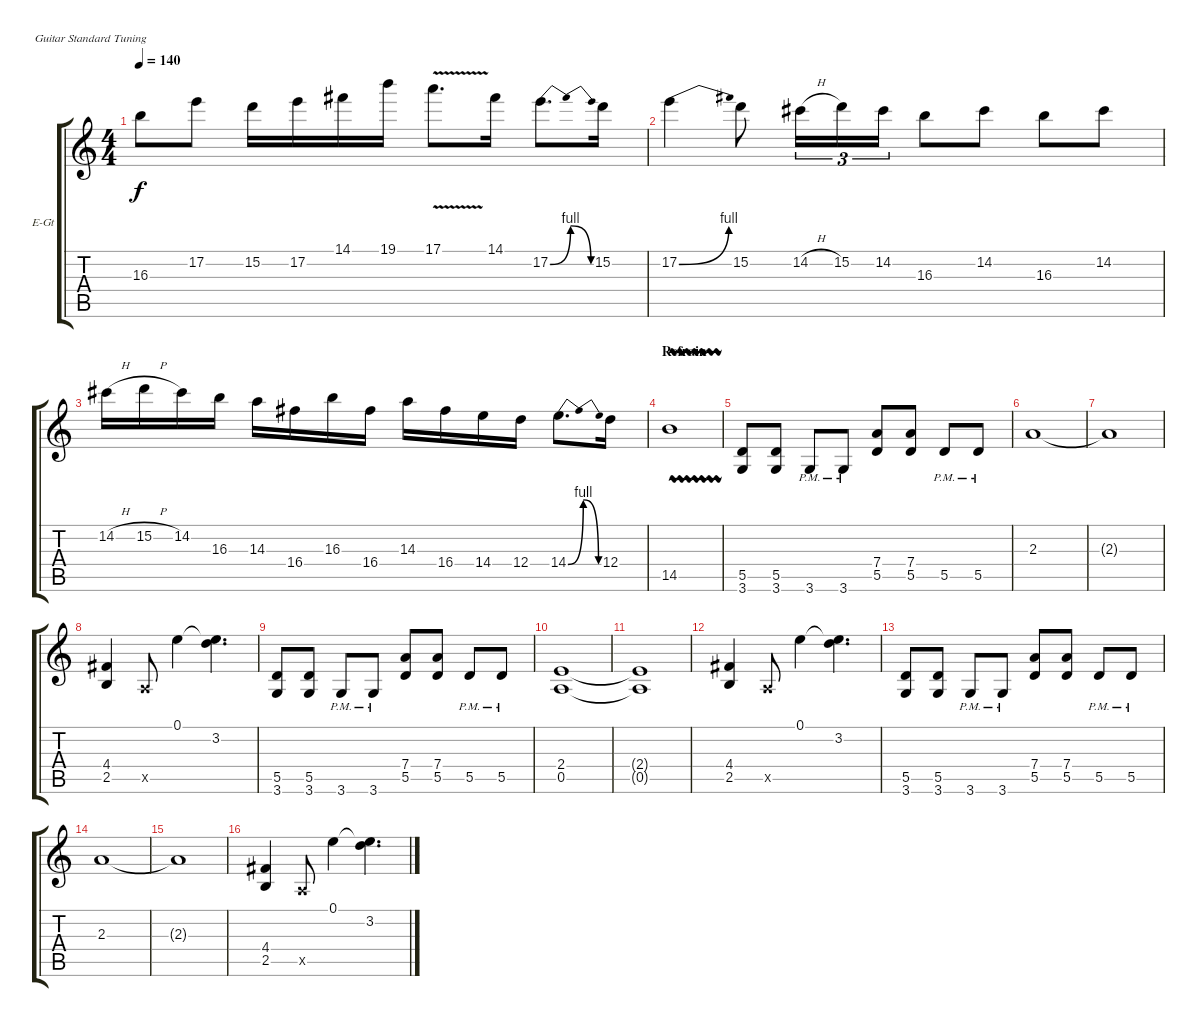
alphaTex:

\bracketExtendMode groupsimilarinstruments
\firstSystemTrackNameOrientation horizontal
\otherSystemsTrackNameOrientation horizontal
\track ("Electric Guitar 2" "E-Gt") {instrument distortionguitar}
\staff {score tabs}
\tuning (E4 B3 G3 D3 A2 E2)
\ts (4 4)
\tempo 140
\clef g2
\ks c
16.3.8{dy f} 17.2.8 15.2.16 17.2.16 14.1.16 19.1.16 17.1{v}.8{d} 14.1.16 17.2{be (bendrelease 0 0 10.2 4 20.4 4 30 0)}.8{d} 15.2.16 |
17.2{be (bend 0 0 15 4)}.4 15.2.8 14.2{h}.16{tu (3 2)} 15.2.16{tu (3 2)} 14.2.16{tu (3 2)} 16.3.8 14.2.8 16.3.8 14.2.8 |
14.2{h}.16 15.2{h}.16 14.2.16 16.3.16 14.3.16 16.4.16 16.3.16 16.4.16 14.3.16 16.4.16 14.4.16 12.4.16 14.4{be (bendrelease 0 0 22.2 4 37.8 4 59.4 0)}.8{d} 12.4.16 |
\section ("" "Refrain")
14.5{vw}.1 |
(3.6 5.5).8 (3.6 5.5).8 3.6{pm}.8 3.6{pm}.8 (5.5 7.4).8 (5.5 7.4).8 5.5{pm}.8 5.5{pm}.8 |
2.3.1 |
2.3{t}.1 |
(2.5 4.4).4 0.5{x}.8 0.1.4 (3.2 0.1{t}).4{d} |
(3.6 5.5).8 (3.6 5.5).8 3.6{pm}.8 3.6{pm}.8 (5.5 7.4).8 (5.5 7.4).8 5.5{pm}.8 5.5{pm}.8 |
(0.5 2.4).1 |
(2.4{t} 0.5{t}).1 |
(2.5 4.4).4 0.5{x}.8 0.1.4 (3.2 0.1{t}).4{d} |
(3.6 5.5).8 (3.6 5.5).8 3.6{pm}.8 3.6{pm}.8 (5.5 7.4).8 (5.5 7.4).8 5.5{pm}.8 5.5{pm}.8 |
2.3.1 |
2.3{t}.1 |
(2.5 4.4).4 0.5{x}.8 0.1.4 (3.2 0.1{t}).4{d}
